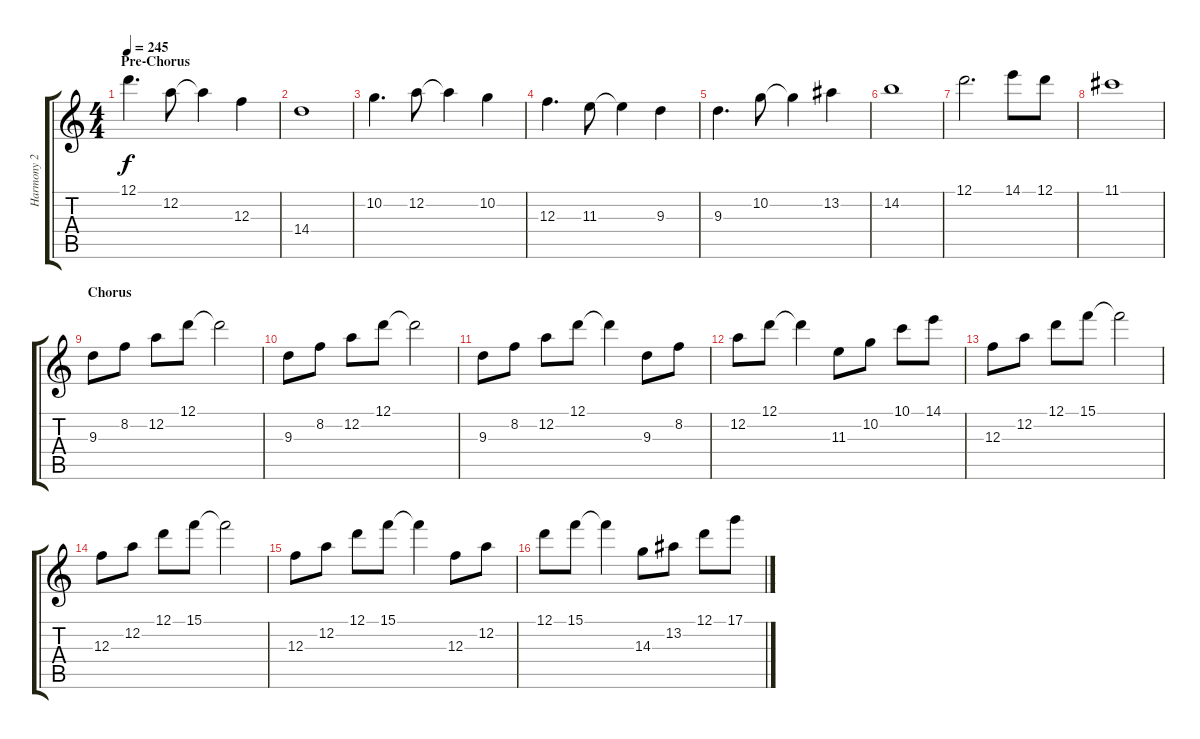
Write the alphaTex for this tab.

\track ("Harmony 2" "Harmony 2") {instrument overdrivenguitar}
\staff {score tabs}
\tuning (D4 A3 F3 C3 G2 D2) {hide}
\ts (4 4)
\section ("" "Pre-Chorus")
\tempo 245
\clef g2
\ks aminor
12.1.4{d dy f} 12.2.8 12.2{t}.4 12.3.4 |
14.4.1 |
10.2.4{d} 12.2.8 12.2{t}.4 10.2.4 |
12.3.4{d} 11.3.8 11.3{t}.4 9.3.4 |
9.3.4{d} 10.2.8 10.2{t}.4 13.2.4 |
14.2.1 |
12.1.2{d} 14.1.8 12.1.8 |
11.1.1 |
\section ("" "Chorus")
9.3.8 8.2.8 12.2.8 12.1.8 12.1{t}.2 |
9.3.8 8.2.8 12.2.8 12.1.8 12.1{t}.2 |
9.3.8 8.2.8 12.2.8 12.1.8 12.1{t}.4 9.3.8 8.2.8 |
12.2.8 12.1.8 12.1{t}.4 11.3.8 10.2.8 10.1.8 14.1.8 |
12.3.8 12.2.8 12.1.8 15.1.8 15.1{t}.2 |
12.3.8 12.2.8 12.1.8 15.1.8 15.1{t}.2 |
12.3.8 12.2.8 12.1.8 15.1.8 15.1{t}.4 12.3.8 12.2.8 |
12.1.8 15.1.8 15.1{t}.4 14.3.8 13.2.8 12.1.8 17.1.8
